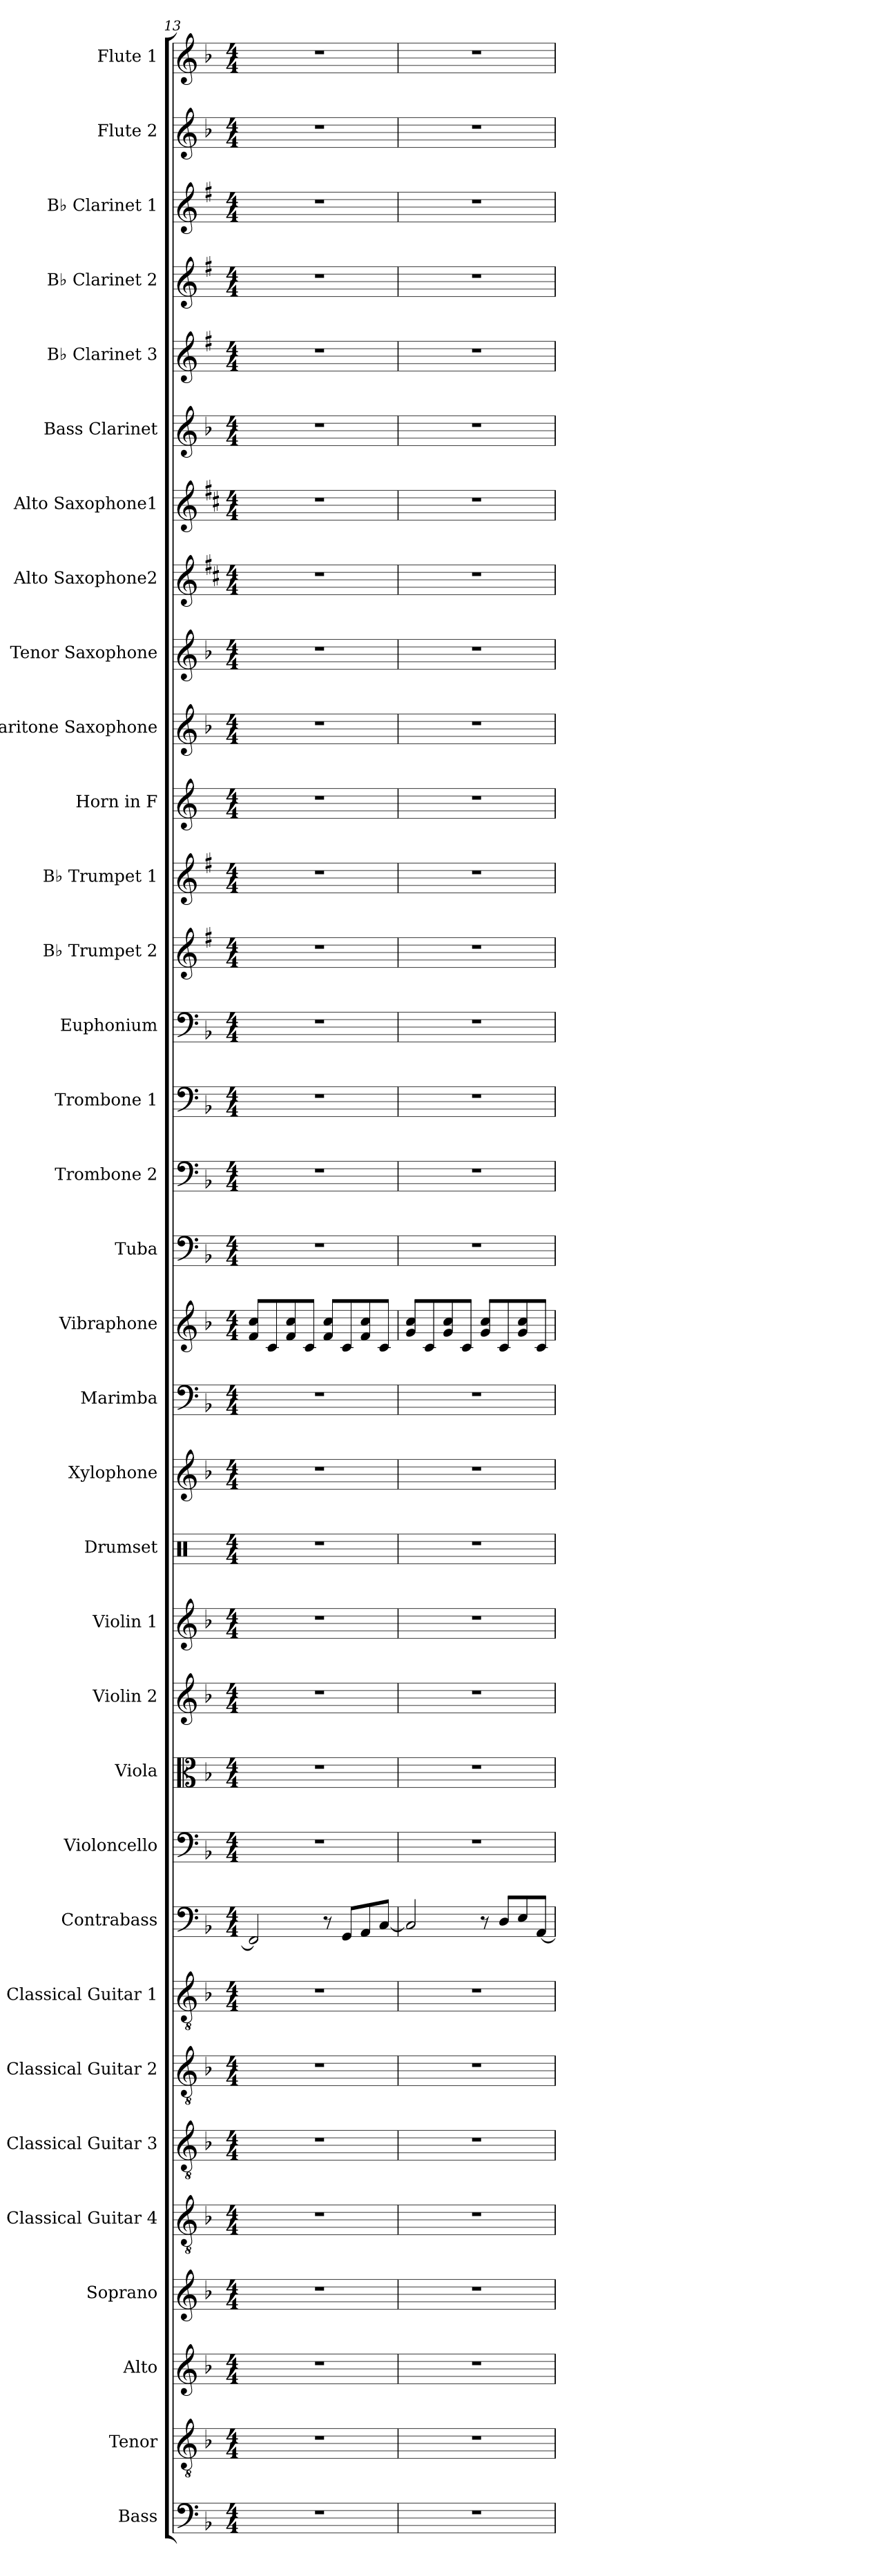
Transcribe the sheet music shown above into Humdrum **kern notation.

**kern	**kern	**kern	**kern	**kern	**kern	**kern	**kern	**kern	**kern	**kern	**kern	**kern	**kern	**kern	**kern	**kern	**kern	**kern	**kern	**kern	**kern	**kern	**kern	**kern	**kern	**kern	**kern	**kern	**kern	**kern	**kern	**kern	**kern
*part34	*part33	*part32	*part31	*part30	*part29	*part28	*part27	*part26	*part25	*part24	*part23	*part22	*part21	*part20	*part19	*part18	*part17	*part16	*part15	*part14	*part13	*part12	*part11	*part10	*part9	*part8	*part7	*part6	*part5	*part4	*part3	*part2	*part1
*staff34	*staff33	*staff32	*staff31	*staff30	*staff29	*staff28	*staff27	*staff26	*staff25	*staff24	*staff23	*staff22	*staff21	*staff20	*staff19	*staff18	*staff17	*staff16	*staff15	*staff14	*staff13	*staff12	*staff11	*staff10	*staff9	*staff8	*staff7	*staff6	*staff5	*staff4	*staff3	*staff2	*staff1
*I"Bass	*I"Tenor	*I"Alto	*I"Soprano	*I"Classical Guitar 4	*I"Classical Guitar 3	*I"Classical Guitar 2	*I"Classical Guitar 1	*I"Contrabass	*I"Violoncello	*I"Viola	*I"Violin 2	*I"Violin 1	*I"Drumset	*I"Xylophone	*I"Marimba	*I"Vibraphone	*I"Tuba	*I"Trombone 2	*I"Trombone 1	*I"Euphonium	*I"B♭ Trumpet 2	*I"B♭ Trumpet 1	*I"Horn in F	*I"Baritone Saxophone	*I"Tenor Saxophone	*I"Alto Saxophone2	*I"Alto Saxophone1	*I"Bass Clarinet	*I"B♭ Clarinet 3	*I"B♭ Clarinet 2	*I"B♭ Clarinet 1	*I"Flute 2	*I"Flute 1
*I'B.	*I'T.	*I'A.	*I'S.	*I'Guit.	*I'Guit.	*I'Guit.	*I'Guit.	*I'Cb.	*I'Vc.	*I'Vla.	*I'Vln. 2	*I'Vln. 1	*I'Drs.	*I'Xyl.	*I'Mrm.	*I'Vib.	*I'Tba.	*I'Tbn. 2	*I'Tbn. 1	*I'Euph.	*I'B♭ Tpt. 2	*I'B♭ Tpt. 1	*	*I'Bar. Sax.	*I'T. Sax.	*I'A. Sax.	*I'A. Sax.	*I'B. Cl.	*I'B♭ Cl. 3	*I'B♭ Cl. 2	*I'B♭ Cl. 1	*I'Fl. 2	*I'Fl. 1
*clefF4	*clefGv2	*clefG2	*clefG2	*clefGv2	*clefGv2	*clefGv2	*clefGv2	*clefF4	*clefF4	*clefC3	*clefG2	*clefG2	*clefX	*clefG2	*clefF4	*clefG2	*clefF4	*clefF4	*clefF4	*clefF4	*clefG2	*clefG2	*clefG2	*clefG2	*clefG2	*clefG2	*clefG2	*clefG2	*clefG2	*clefG2	*clefG2	*clefG2	*clefG2
*	*	*	*	*	*	*	*	*ITrd7c12	*	*	*	*	*	*ITrd-7c-12	*	*	*	*	*	*	*ITrd1c2	*ITrd1c2	*ITrd4c7	*ITrd12c21	*ITrd8c14	*ITrd5c9	*ITrd5c9	*ITrd8c14	*ITrd1c2	*ITrd1c2	*ITrd1c2	*	*
*k[b-]	*k[b-]	*k[b-]	*k[b-]	*k[b-]	*k[b-]	*k[b-]	*k[b-]	*k[b-]	*k[b-]	*k[b-]	*k[b-]	*k[b-]	*k[]	*k[b-]	*k[b-]	*k[b-]	*k[b-]	*k[b-]	*k[b-]	*k[b-]	*k[b-]	*k[b-]	*k[b-]	*k[b-]	*k[b-]	*k[b-]	*k[b-]	*k[b-]	*k[b-]	*k[b-]	*k[b-]	*k[b-]	*k[b-]
*M4/4	*M4/4	*M4/4	*M4/4	*M4/4	*M4/4	*M4/4	*M4/4	*M4/4	*M4/4	*M4/4	*M4/4	*M4/4	*M4/4	*M4/4	*M4/4	*M4/4	*M4/4	*M4/4	*M4/4	*M4/4	*M4/4	*M4/4	*M4/4	*M4/4	*M4/4	*M4/4	*M4/4	*M4/4	*M4/4	*M4/4	*M4/4	*M4/4	*M4/4
=13	=13	=13	=13	=13	=13	=13	=13	=13	=13	=13	=13	=13	=13	=13	=13	=13	=13	=13	=13	=13	=13	=13	=13	=13	=13	=13	=13	=13	=13	=13	=13	=13	=13
1r	1r	1r	1r	1r	1r	1r	1r	2FFF/]	1r	1r	1r	1r	1r	1r	1r	8f/ 8cc/L	1r	1r	1r	1r	1r	1r	1r	1r	1r	1r	1r	1r	1r	1r	1r	1r	1r
.	.	.	.	.	.	.	.	.	.	.	.	.	.	.	.	8c/	.	.	.	.	.	.	.	.	.	.	.	.	.	.	.	.	.
.	.	.	.	.	.	.	.	.	.	.	.	.	.	.	.	8f/ 8cc/	.	.	.	.	.	.	.	.	.	.	.	.	.	.	.	.	.
.	.	.	.	.	.	.	.	.	.	.	.	.	.	.	.	8c/J	.	.	.	.	.	.	.	.	.	.	.	.	.	.	.	.	.
.	.	.	.	.	.	.	.	8r	.	.	.	.	.	.	.	8f/ 8cc/L	.	.	.	.	.	.	.	.	.	.	.	.	.	.	.	.	.
.	.	.	.	.	.	.	.	8GGG/L	.	.	.	.	.	.	.	8c/	.	.	.	.	.	.	.	.	.	.	.	.	.	.	.	.	.
.	.	.	.	.	.	.	.	8AAA/	.	.	.	.	.	.	.	8f/ 8cc/	.	.	.	.	.	.	.	.	.	.	.	.	.	.	.	.	.
.	.	.	.	.	.	.	.	[8CC/J	.	.	.	.	.	.	.	8c/J	.	.	.	.	.	.	.	.	.	.	.	.	.	.	.	.	.
=14	=14	=14	=14	=14	=14	=14	=14	=14	=14	=14	=14	=14	=14	=14	=14	=14	=14	=14	=14	=14	=14	=14	=14	=14	=14	=14	=14	=14	=14	=14	=14	=14	=14
1r	1r	1r	1r	1r	1r	1r	1r	2CC/]	1r	1r	1r	1r	1r	1r	1r	8g/ 8cc/L	1r	1r	1r	1r	1r	1r	1r	1r	1r	1r	1r	1r	1r	1r	1r	1r	1r
.	.	.	.	.	.	.	.	.	.	.	.	.	.	.	.	8c/	.	.	.	.	.	.	.	.	.	.	.	.	.	.	.	.	.
.	.	.	.	.	.	.	.	.	.	.	.	.	.	.	.	8g/ 8cc/	.	.	.	.	.	.	.	.	.	.	.	.	.	.	.	.	.
.	.	.	.	.	.	.	.	.	.	.	.	.	.	.	.	8c/J	.	.	.	.	.	.	.	.	.	.	.	.	.	.	.	.	.
.	.	.	.	.	.	.	.	8r	.	.	.	.	.	.	.	8g/ 8cc/L	.	.	.	.	.	.	.	.	.	.	.	.	.	.	.	.	.
.	.	.	.	.	.	.	.	8DD/L	.	.	.	.	.	.	.	8c/	.	.	.	.	.	.	.	.	.	.	.	.	.	.	.	.	.
.	.	.	.	.	.	.	.	8EE/	.	.	.	.	.	.	.	8g/ 8cc/	.	.	.	.	.	.	.	.	.	.	.	.	.	.	.	.	.
.	.	.	.	.	.	.	.	[8AAA/J	.	.	.	.	.	.	.	8c/J	.	.	.	.	.	.	.	.	.	.	.	.	.	.	.	.	.
=	=	=	=	=	=	=	=	=	=	=	=	=	=	=	=	=	=	=	=	=	=	=	=	=	=	=	=	=	=	=	=	=	=
*-	*-	*-	*-	*-	*-	*-	*-	*-	*-	*-	*-	*-	*-	*-	*-	*-	*-	*-	*-	*-	*-	*-	*-	*-	*-	*-	*-	*-	*-	*-	*-	*-	*-
